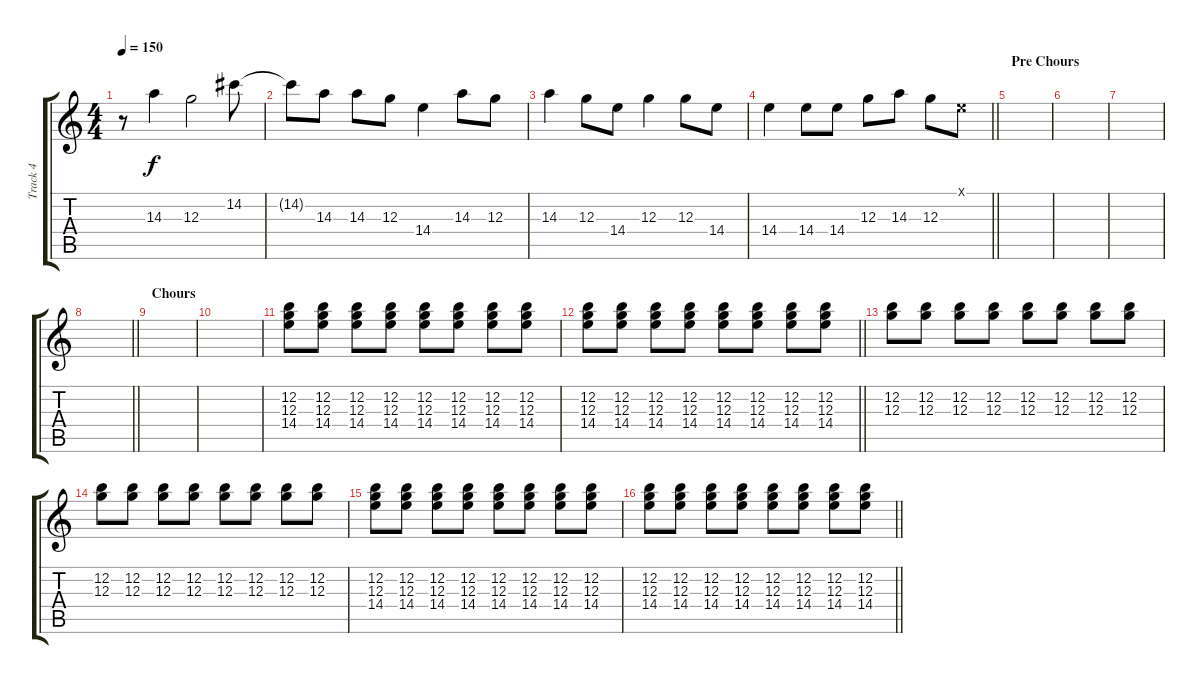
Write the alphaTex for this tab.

\track ("Track 4" "Track 4") {instrument overdrivenguitar}
\staff {score tabs}
\tuning (E4 B3 G3 D3 A2 E2) {hide}
\ts (4 4)
\tempo 150
\clef g2
\ks c
r.8{dy f} 14.3.4 12.3.2 14.2.8 |
14.2{t}.8 14.3.8 14.3.8 12.3.8 14.4.4 14.3.8 12.3.8 |
14.3.4 12.3.8 14.4.8 12.3.4 12.3.8 14.4.8 |
\barLineRight lightlight
14.4.4 14.4.8 14.4.8 12.3.8 14.3.8 12.3.8 0.1{x}.8 |
\section ("" "Pre Chours")
|
|
|
\barLineRight lightlight
|
\section ("" "Chours")
|
|
(12.2 12.3 14.4).8 (12.2 12.3 14.4).8 (12.2 12.3 14.4).8 (12.2 12.3 14.4).8 (12.2 12.3 14.4).8 (12.2 12.3 14.4).8 (12.2 12.3 14.4).8 (12.2 12.3 14.4).8 |
\barLineRight lightlight
(12.2 12.3 14.4).8 (12.2 12.3 14.4).8 (12.2 12.3 14.4).8 (12.2 12.3 14.4).8 (12.2 12.3 14.4).8 (12.2 12.3 14.4).8 (12.2 12.3 14.4).8 (12.2 12.3 14.4).8 |
(12.2 12.3).8 (12.2 12.3).8 (12.2 12.3).8 (12.2 12.3).8 (12.2 12.3).8 (12.2 12.3).8 (12.2 12.3).8 (12.2 12.3).8 |
(12.2 12.3).8 (12.2 12.3).8 (12.2 12.3).8 (12.2 12.3).8 (12.2 12.3).8 (12.2 12.3).8 (12.2 12.3).8 (12.2 12.3).8 |
(12.2 12.3 14.4).8 (12.2 12.3 14.4).8 (12.2 12.3 14.4).8 (12.2 12.3 14.4).8 (12.2 12.3 14.4).8 (12.2 12.3 14.4).8 (12.2 12.3 14.4).8 (12.2 12.3 14.4).8 |
\barLineRight lightlight
(12.2 12.3 14.4).8 (12.2 12.3 14.4).8 (12.2 12.3 14.4).8 (12.2 12.3 14.4).8 (12.2 12.3 14.4).8 (12.2 12.3 14.4).8 (12.2 12.3 14.4).8 (12.2 12.3 14.4).8
